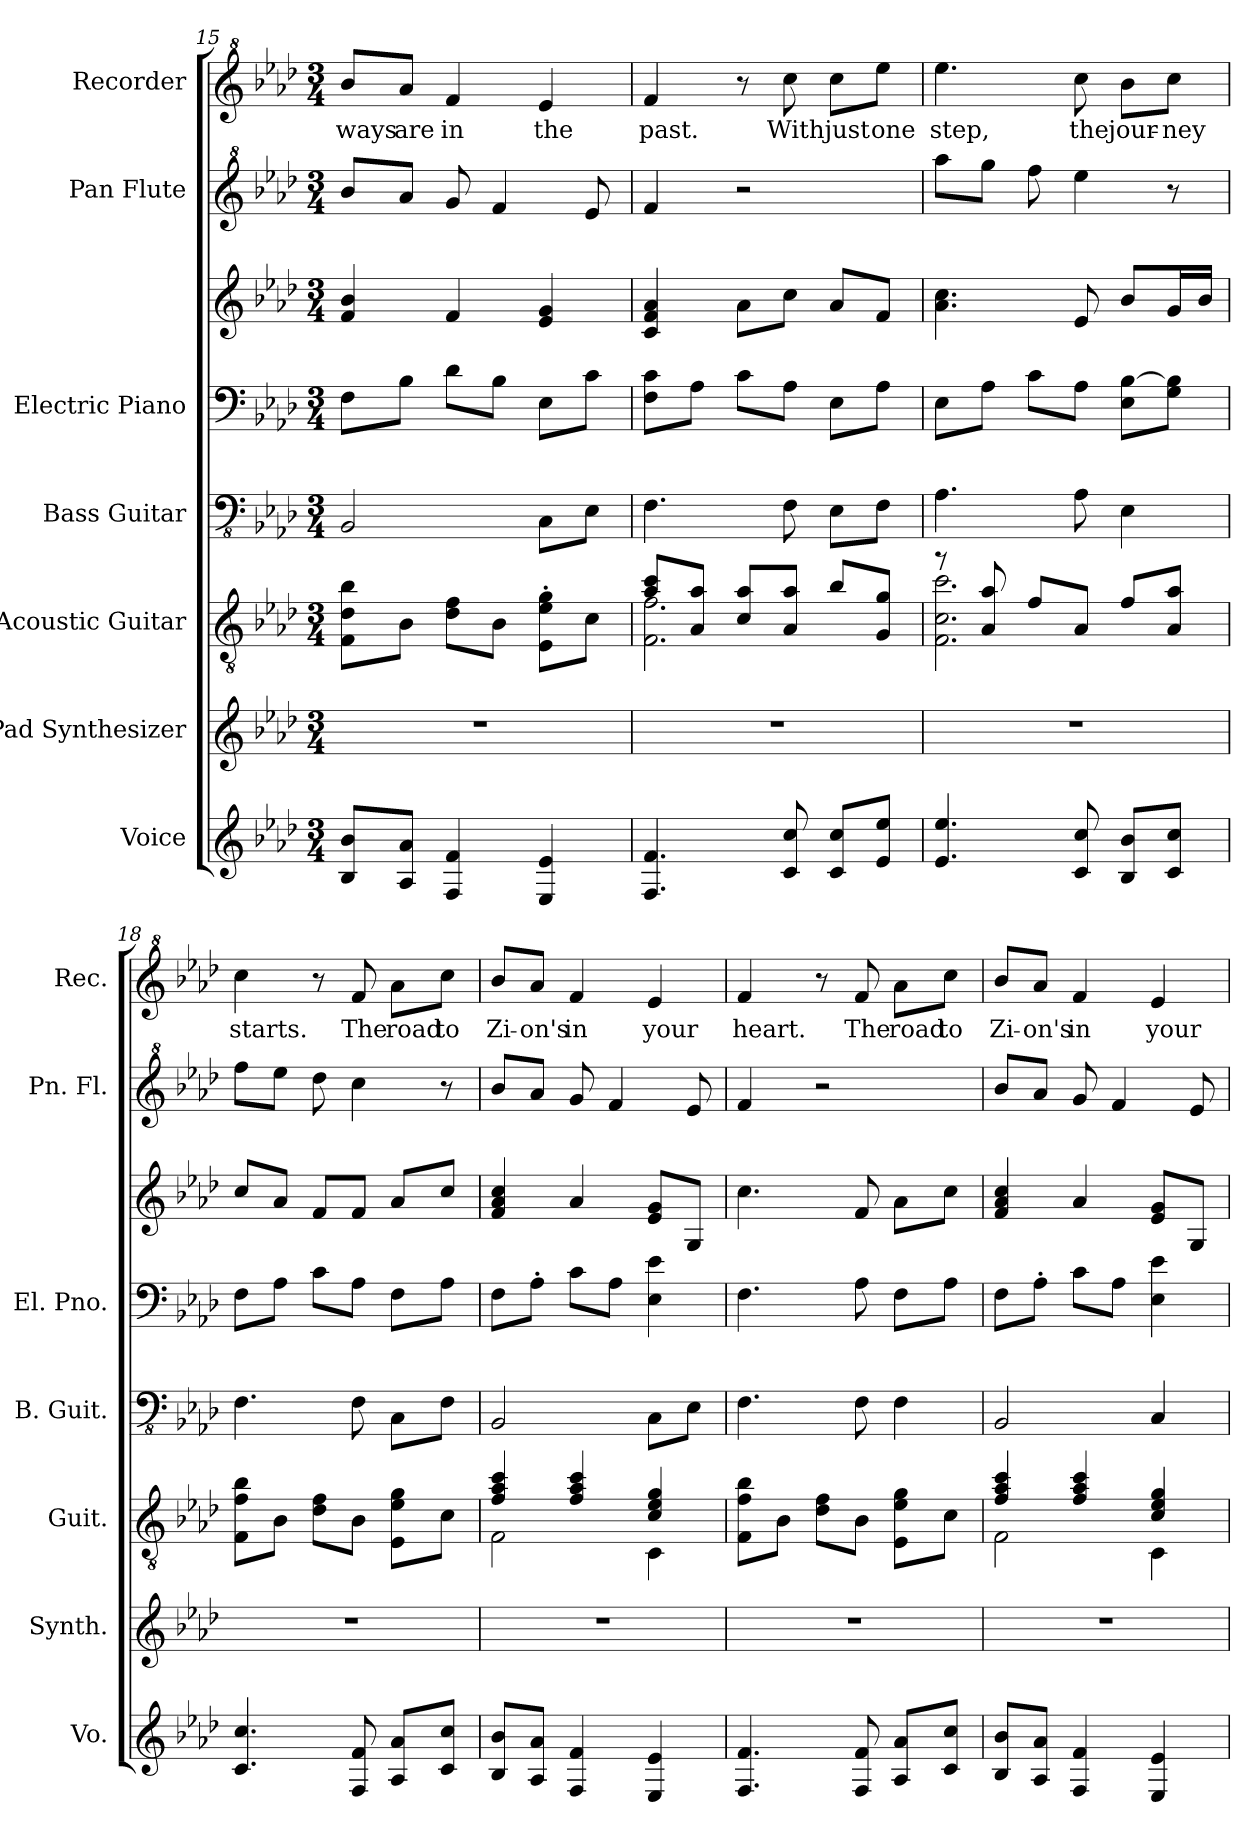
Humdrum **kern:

**kern	**kern	**kern	**kern	**kern	**kern	**kern	**kern	**text
*part7	*part6	*part5	*part4	*part3	*part3	*part2	*part1	*part1
*staff8	*staff7	*staff6	*staff5	*staff4	*staff3	*staff2	*staff1	*staff1
*I"Voice	*I"Pad Synthesizer	*I"Acoustic Guitar	*I"Bass Guitar	*I"Electric Piano	*	*I"Pan Flute	*I"Recorder	*
*I'Vo.	*I'Synth.	*I'Guit.	*I'B. Guit.	*I'El. Pno.	*	*I'Pn. Fl.	*I'Rec.	*
*clefG2	*clefG2	*clefGv2	*clefFv4	*clefF4	*clefG2	*clefG^2	*clefG^2	*
*k[b-e-a-d-]	*k[b-e-a-d-]	*k[b-e-a-d-]	*k[b-e-a-d-]	*k[b-e-a-d-]	*k[b-e-a-d-]	*k[b-e-a-d-]	*k[b-e-a-d-]	*
*M3/4	*M3/4	*M3/4	*M3/4	*M3/4	*M3/4	*M3/4	*M3/4	*
=15	=15	=15	=15	=15	=15	=15	=15	=15
8B-/ 8b-/L	2.r	8F\ 8d-\ 8b-\L	2BBB-/	8F\L	4f/ 4b-/	8bb-/L	8bb-/L	ways
8A-/ 8a-/J	.	8B-\J	.	8B-\J	.	8aa-/J	8aa-/J	are
4F/ 4f/	.	8d-\ 8f\L	.	8d-\L	4f/	8gg/	4ff/	in
.	.	8B-\J	.	8B-\J	.	4ff/	.	.
4E-/ 4e-/	.	8E-\' 8e-\' 8g\'L	8CC\L	8E-\L	4e-/ 4g/	.	4ee-/	the
.	.	8c\J	8EE-\J	8c\J	.	8ee-/	.	.
!!LO:PB:g=z
=16	=16	=16	=16	=16	=16	=16	=16	=16
*	*	*^	*	*	*	*	*	*
4.F/ 4.f/	2.r	8a-/ 8cc/L	2.F\ 2.f\	4.FF\	8F\ 8c\L	4c/ 4f/ 4a-/	4ff/	4ff/	past.
.	.	8A-/ 8a-/J	.	.	8A-\J	.	.	.	.
.	.	8c/ 8a-/L	.	.	8c\L	8a-\L	2r	8r	.
8c/ 8cc/	.	8A-/ 8a-/J	.	8FF\	8A-\J	8cc\J	.	8ccc\	With
8c/ 8cc/L	.	8b-/L	.	8EE-\L	8E-\L	8a-/L	.	8ccc\L	just
8e-/ 8ee-/J	.	8G/ 8g/J	.	8FF\J	8A-\J	8f/J	.	8eee-\J	one
=17	=17	=17	=17	=17	=17	=17	=17	=17	=17
4.e-/ 4.ee-/	2.r	8r	2.F\ 2.c\ 2.cc\	4.AA-\	8E-\L	4.a-\ 4.cc\	8aaa-\L	4.eee-\	step,
.	.	8A-/ 8a-/	.	.	8A-\J	.	8ggg\J	.	.
.	.	8f/L	.	.	8c\L	.	8fff\	.	.
8c/ 8cc/	.	8A-/J	.	8AA-\	8A-\J	8e-/	4eee-\	8ccc\	the
8B-/ 8b-/L	.	8f/L	.	4EE-\	8E-\ [8B-\L	8b-/L	.	8bb-\L	jour-
8c/ 8cc/J	.	8A-/ 8a-/J	.	.	8G\ 8B-\]J	16g/L	8r	8ccc\J	-ney
.	.	.	.	.	.	16b-/JJ	.	.	.
*	*	*v	*v	*	*	*	*	*	*
=18	=18	=18	=18	=18	=18	=18	=18	=18
4.c/ 4.cc/	2.r	8F\ 8f\ 8b-\L	4.FF\	8F\L	8cc/L	8fff\L	4ccc\	starts.
.	.	8B-\J	.	8A-\J	8a-/J	8eee-\J	.	.
.	.	8d-\ 8f\L	.	8c\L	8f/L	8ddd-\	8r	.
8F/ 8f/	.	8B-\J	8FF\	8A-\J	8f/J	4ccc\	8ff/	The
8A-/ 8a-/L	.	8E-\ 8e-\ 8g\L	8CC\L	8F\L	8a-/L	.	8aa-\L	road
8c/ 8cc/J	.	8c\J	8FF\J	8A-\J	8cc/J	8r	8ccc\J	to
!!LO:PB:g=z
=19	=19	=19	=19	=19	=19	=19	=19	=19
*	*	*^	*	*	*	*	*	*
8B-/ 8b-/L	2.r	4f/ 4a-/ 4cc/	2F\	2BBB-/	8F\L	4f/ 4a-/ 4cc/	8bb-/L	8bb-/L	Zi-
8A-/ 8a-/J	.	.	.	.	8A-'\J	.	8aa-/J	8aa-/J	-on's
4F/ 4f/	.	4f/ 4a-/ 4cc/	.	.	8c\L	4a-/	8gg/	4ff/	in
.	.	.	.	.	8A-\J	.	4ff/	.	.
4E-/ 4e-/	.	4c/ 4e-/ 4g/	4C\	8CC\L	4E-\ 4e-\	8e-/ 8g/L	.	4ee-/	your
.	.	.	.	8EE-\J	.	8G/J	8ee-/	.	.
*	*	*v	*v	*	*	*	*	*	*
=20	=20	=20	=20	=20	=20	=20	=20	=20
4.F/ 4.f/	2.r	8F\ 8f\ 8b-\L	4.FF\	4.F\	4.cc\	4ff/	4ff/	heart.
.	.	8B-\J	.	.	.	.	.	.
.	.	8d-\ 8f\L	.	.	.	2r	8r	.
8F/ 8f/	.	8B-\J	8FF\	8A-\	8f/	.	8ff/	The
8A-/ 8a-/L	.	8E-\ 8e-\ 8g\L	4FF\	8F\L	8a-\L	.	8aa-\L	road
8c/ 8cc/J	.	8c\J	.	8A-\J	8cc\J	.	8ccc\J	to
=21	=21	=21	=21	=21	=21	=21	=21	=21
*	*	*^	*	*	*	*	*	*
8B-/ 8b-/L	2.r	4f/ 4a-/ 4cc/	2F\	2BBB-/	8F\L	4f/ 4a-/ 4cc/	8bb-/L	8bb-/L	Zi-
8A-/ 8a-/J	.	.	.	.	8A-'\J	.	8aa-/J	8aa-/J	-on's
4F/ 4f/	.	4f/ 4a-/ 4cc/	.	.	8c\L	4a-/	8gg/	4ff/	in
.	.	.	.	.	8A-\J	.	4ff/	.	.
4E-/ 4e-/	.	4c/ 4e-/ 4g/	4C\	4CC/	4E-\ 4e-\	8e-/ 8g/L	.	4ee-/	your
.	.	.	.	.	.	8G/J	8ee-/	.	.
*	*	*v	*v	*	*	*	*	*	*
=	=	=	=	=	=	=	=	=
*-	*-	*-	*-	*-	*-	*-	*-	*-
